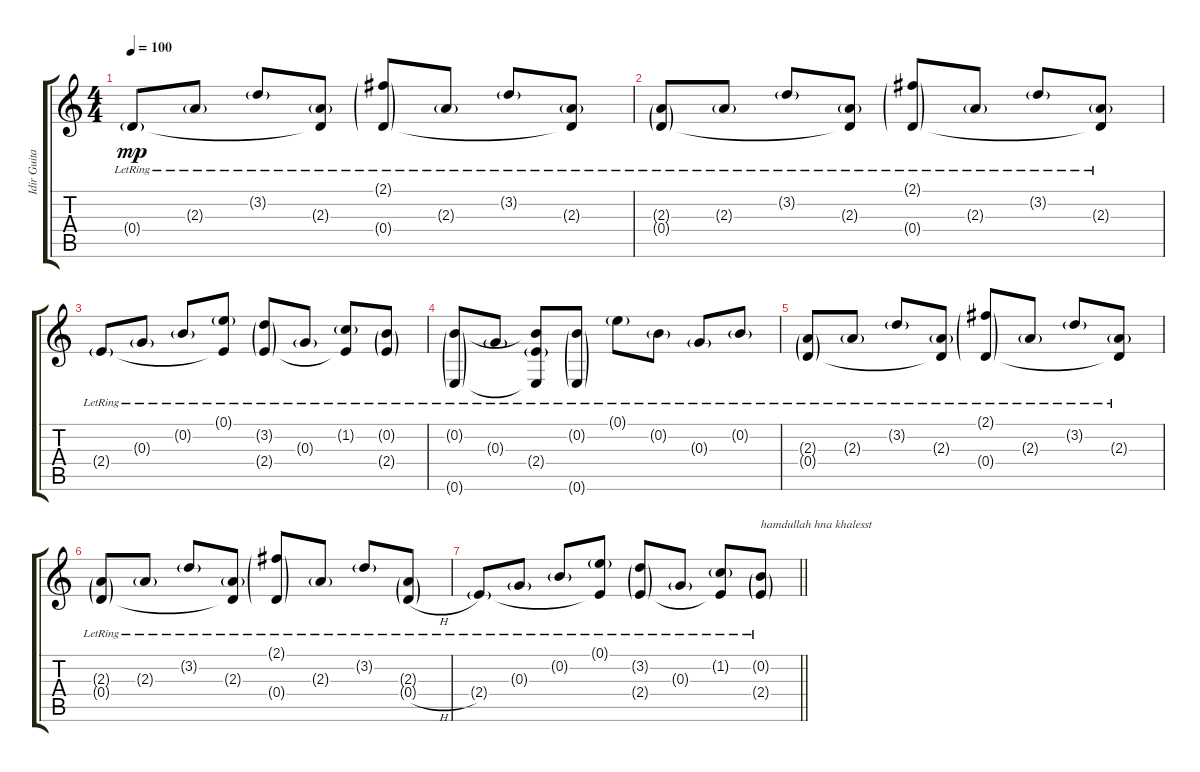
\track ("Idir Guitar" "Idir Guita") {instrument acousticguitarsteel}
\staff {score tabs}
\tuning (E4 B3 G3 D3 A2 E2) {hide}
\ts (4 4)
\tempo 100
\clef g2
\ks c
0.4{g lr}.8{dy mp} 2.3{g lr}.8 3.2{g lr}.8 (2.3{g lr} 0.4{t}).8 (2.1{g lr} 0.4{g}).8 2.3{g lr}.8 3.2{g lr}.8 (2.3{g lr} 0.4{t}).8 |
(2.3{g lr} 0.4{g lr}).8 2.3{g lr}.8 3.2{g lr}.8 (2.3{g lr} 0.4{t}).8 (2.1{g lr} 0.4{g lr}).8 2.3{g lr}.8 3.2{g lr}.8 (2.3{g lr} 0.4{t}).8 |
2.4{g lr}.8 0.3{g lr}.8 0.2{g lr}.8 (0.1{g lr} 2.4{t}).8 (3.2{g lr} 2.4{g lr}).8 0.3{g lr}.8 (1.2{g lr} 2.4{t}).8 (0.2{g lr} 2.4{g lr}).8 |
(0.2{g lr} 0.6{g lr}).8 0.3{g lr}.8 (0.2{t} 2.4{g lr} 0.6{t}).8 (0.2{g lr} 0.6{g lr}).8 0.1{g lr}.8 0.2{g lr}.8 0.3{g lr}.8 0.2{g lr}.8 |
(2.3{g lr} 0.4{g lr}).8 2.3{g lr}.8 3.2{g lr}.8 (2.3{g lr} 0.4{t}).8 (2.1{g lr} 0.4{g lr}).8 2.3{g lr}.8 3.2{g lr}.8 (2.3{g lr} 0.4{t}).8 |
(2.3{g lr} 0.4{g lr}).8 2.3{g lr}.8 3.2{g lr}.8 (2.3{g lr} 0.4{t}).8 (2.1{g lr} 0.4{g lr}).8 2.3{g lr}.8 3.2{g lr}.8 (2.3{g} 0.4{h g lr}).8 |
\barLineRight lightlight
2.4{g lr}.8 0.3{g lr}.8 0.2{g lr}.8 (0.1{g lr} 2.4{t}).8 (3.2{g lr} 2.4{g lr}).8 0.3{g lr}.8 (1.2{g lr} 2.4{t}).8 (0.2{g lr} 2.4{g lr}).8{txt "hamdullah hna khalesst"}
